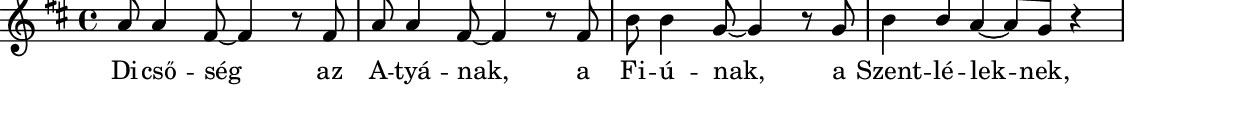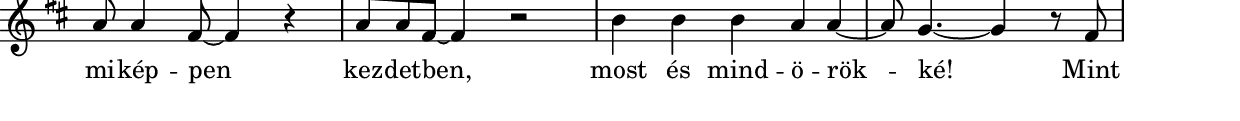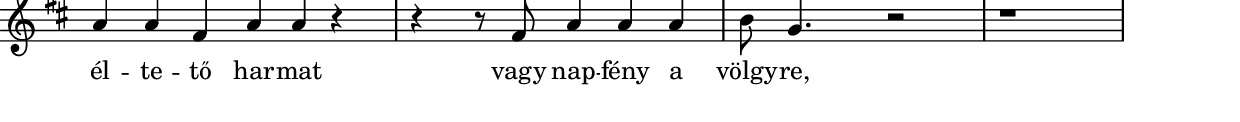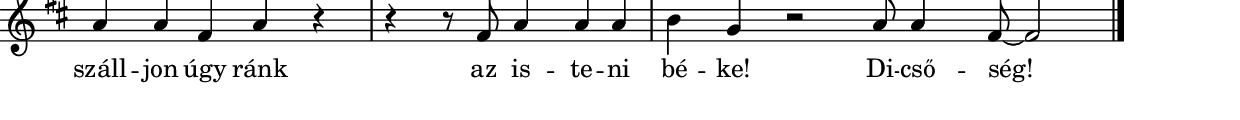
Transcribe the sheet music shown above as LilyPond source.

% MusicXML to Lilypond converter by Kovi

szovegAAA = \lyricmode {  "Di" -- "cső" -- "ség" "az" "A" -- "tyá" -- "nak," "a" "Fi" -- "ú" -- "nak," "a" "Szent" -- "lé" -- "lek" -- "nek," "mi" -- "kép" -- "pen" "kez" -- "det" -- "ben," "most" "és" "mind" -- "ö" -- "rök" -- "ké!" "Mint" "él" -- "te" -- "tő" "har" -- "mat" "vagy" "nap" -- "fény" "a" "völgy" -- "re," "száll" -- "jon" "úgy" "ránk" "az" "is" -- "te" -- "ni" "bé" -- "ke!" "Di" -- "cső" -- "ség!"  }

% Analyzing...
% 1 parts
% 1 Staff
% forceBassClefActive = 
melody = {
% 78 notes in the part
% 1 voices

\new Staff
\new Voice {
% 78 notes
% 16 mesaures

% Measure 1
\clef "treble"
\key d \major
\bar "|:" \time 4/4 
a'8 a'4 fis'8~ fis'4 r8 fis'8 
% Measure 2
a'8 a'4 fis'8~ fis'4 r8 fis'8 
% Measure 3
b'8 b'4 g'8~ g'4 r8 g'8 
% Measure 4
b'4 b'8 a'8~ a'8 g'8 r4 
% Measure 5
\break
a'8 a'4 fis'8~ fis'4 r4 
% Measure 6
\times 2/3 { a'8 a'8 fis'8~  } fis'4 r2 
% Measure 7
b'4 b'4 b'4 a'8 a'8~ 
% Measure 8
a'8 g'4.~ g'4 r8 fis'8 
% Measure 9
\break
\times 2/3 { a'4 a'4 fis'4  } a'8 a'8 r4 
% Measure 10
r4 r8 fis'8 \times 2/3 { a'4 a'4 a'4  } 
% Measure 11
b'8 g'4. r2 
% Measure 12
r1 
% Measure 13
\break
a'4 a'8 fis'8 a'4 r4 
% Measure 14
r4 r8 fis'8 a'4 a'8 a'8 
% Measure 15
b'4 g'4 r2 \bar ":|" 
% Measure 16
a'8 a'4 fis'8~ fis'2 \fermata \bar "|." 
} % voice
\addlyrics { \szovegAAA }

} % melody


harmonies = \chordmode {
% 9 chords
\germanChords
d4 s4 s4 s4 s4 s4 s4 s4 g4 s4 s4 s4 s4 s4 s4 s4 d4 s4 s4 s4 s4 s4 s4 s4 g4 s4 s4 s4 s4 s4 s4 s4 d4 s4 s4 s4 s4 s4 s4 s4 g4 s4 s4 s4 s4 s4 s4 s4 d4 s4 s4 s4 s4 s4 s4 s4 g4 s4 s4 s4 d4
}

\include "../../definitions.ly"
